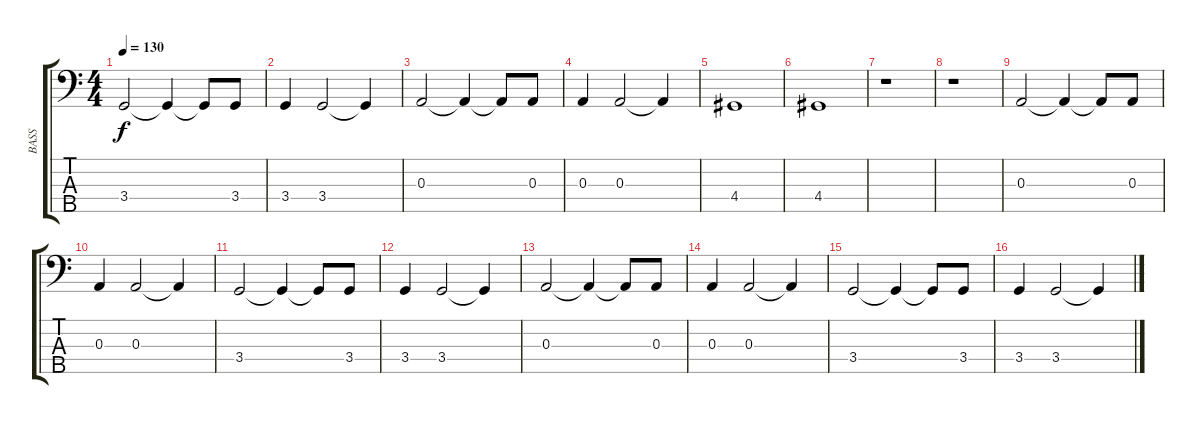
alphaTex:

\track ("BASS" "BASS") {instrument electricbassfinger}
\staff {score tabs}
\tuning (G2 D2 A1 E1 B0) {hide}
\ts (4 4)
\tempo 130
\clef f4
\ks c
3.4.2{dy f} 3.4{t}.4 3.4{t}.8 3.4.8 |
3.4.4 3.4.2 3.4{t}.4 |
0.3.2 0.3{t}.4 0.3{t}.8 0.3.8 |
0.3.4 0.3.2 0.3{t}.4 |
4.4.1 |
4.4.1 |
r.1 |
r.1 |
0.3.2 0.3{t}.4 0.3{t}.8 0.3.8 |
0.3.4 0.3.2 0.3{t}.4 |
3.4.2 3.4{t}.4 3.4{t}.8 3.4.8 |
3.4.4 3.4.2 3.4{t}.4 |
0.3.2 0.3{t}.4 0.3{t}.8 0.3.8 |
0.3.4 0.3.2 0.3{t}.4 |
3.4.2 3.4{t}.4 3.4{t}.8 3.4.8 |
3.4.4 3.4.2 3.4{t}.4
